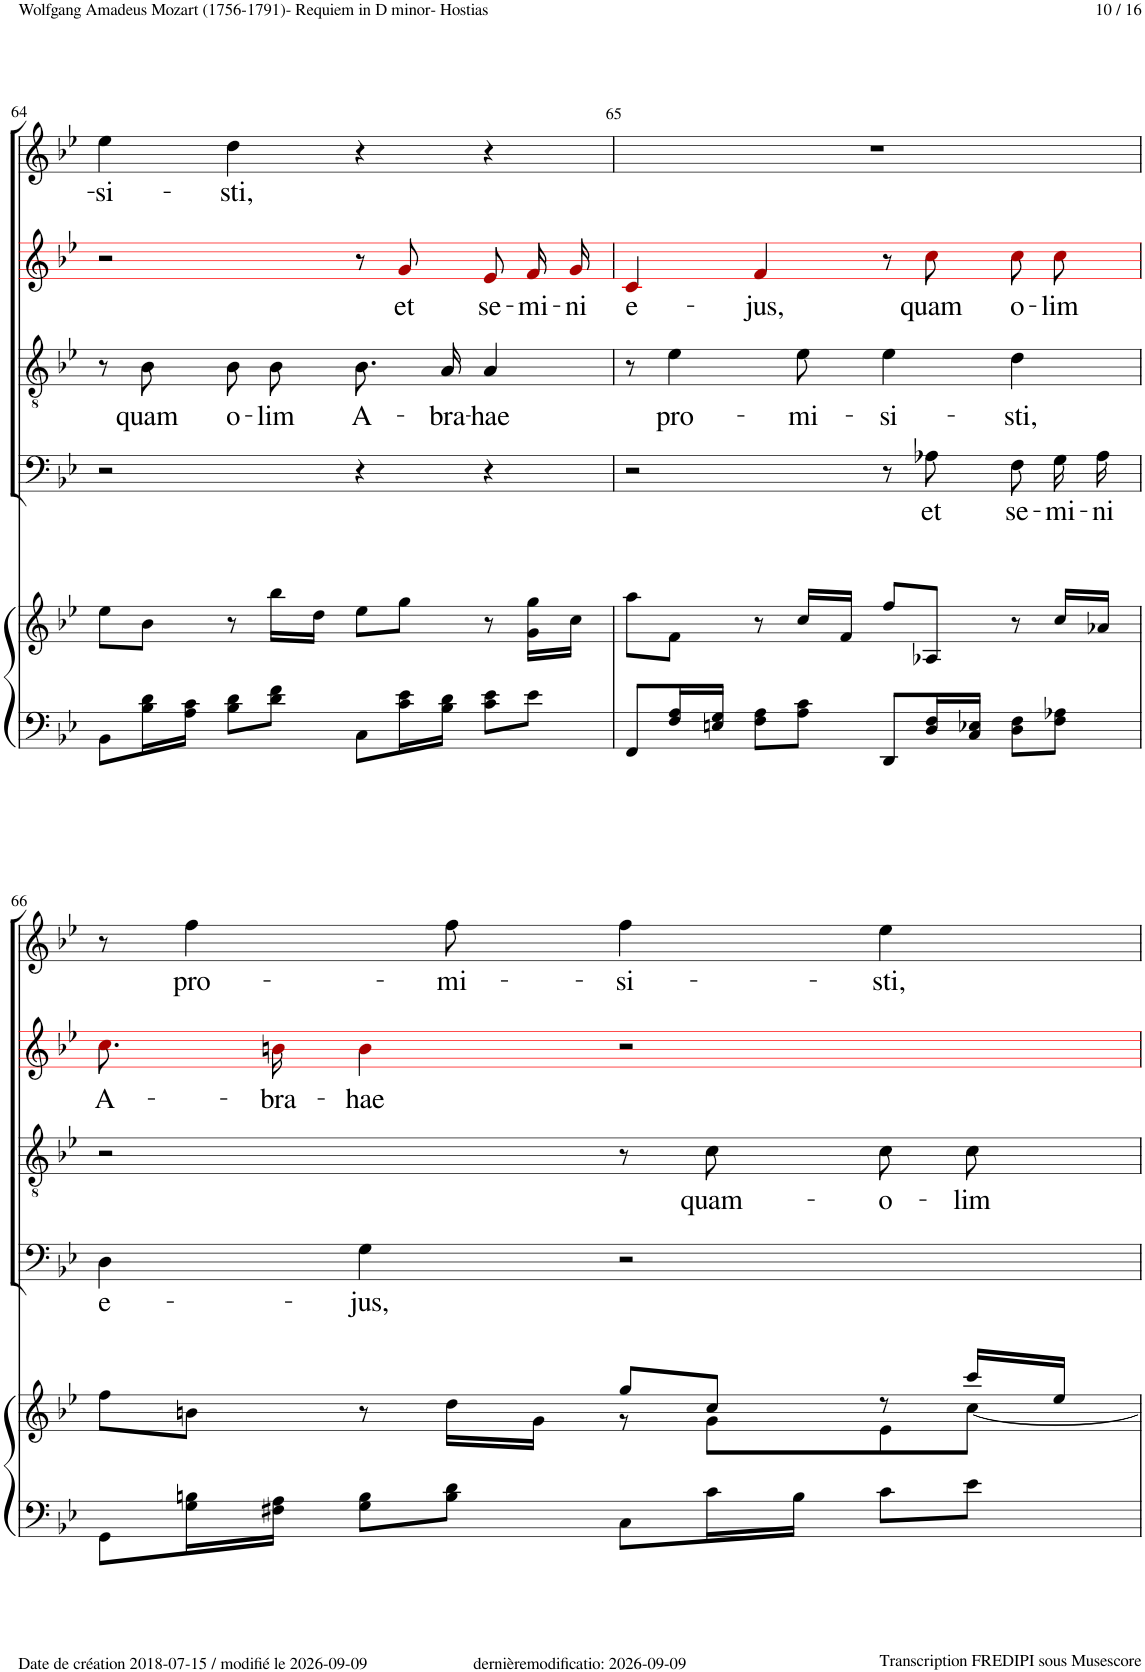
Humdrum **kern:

**kern	**kern	**kern	**text	**kern	**text	**kern	**text	**kern	**text
*part5	*part5	*part4	*part4	*part3	*part3	*part2	*part2	*part1	*part1
*staff6	*staff5	*staff4	*staff4	*staff3	*staff3	*staff2	*staff2	*staff1	*staff1
*I"Piano	*	*I"Bass	*	*I"Tenor	*	*I"Alto	*	*I"Soprano	*
*I'Pno	*	*	*	*	*	*	*	*	*
!!LO:PB:g=z
*clefF4	*clefG2	*clefF4	*	*clefGv2	*	*clefG2	*	*clefG2	*
*	*	*	*	*	*	*ITrd1c2	*	*	*
*k[b-e-]	*k[b-e-]	*k[b-e-]	*	*k[b-e-]	*	*k[b-e-]	*	*k[b-e-]	*
*M4/4	*M4/4	*M4/4	*	*M4/4	*	*M4/4	*	*M4/4	*
*met(c)	*met(c)	*met(c)	*	*met(c)	*	*met(c)	*	*met(c)	*
=64	=64	=64	=64	=64	=64	=64	=64	=64	=64
!	!	!	!	!	!	!	!	!	!LO:LY:b
8BB-\L	8ee-\L	2r	.	8r	.	2r	.	4ee-!\	-si-
!	!	!	!	!	!LO:LY:b	!	!	!	!
16B-\ 16d\L	8b-\J	.	.	8B-!\	quam	.	.	.	.
16A\ 16c\JJ	.	.	.	.	.	.	.	.	.
!	!	!	!	!	!LO:LY:b	!	!	!	!LO:LY:b
8B-\ 8d\L	8r	.	.	8B-!\L	o-	.	.	4dd!\	-sti,
!	!	!	!	!	!LO:LY:b	!	!	!	!
8d\ 8f\J	16bb-\LL	.	.	8B-!\J	-lim	.	.	.	.
.	16dd\JJ	.	.	.	.	.	.	.	.
!	!	!	!	!	!LO:LY:b	!	!	!	!
8C\L	8ee-\L	4r	.	8.B-!/L	A-	8r	.	4r	.
!	!	!	!	!	!	!	!LO:LY:b	!	!
16c\ 16e-\L	8gg\J	.	.	.	.	8g!i/	et	.	.
!	!	!	!	!	!LO:LY:b	!	!	!	!
16B-\ 16d\JJ	.	.	.	16A!/Jk	-bra-	.	.	.	.
!	!	!	!	!	!LO:LY:b	!	!LO:LY:b	!	!
8c\ 8e-\L	8r	4r	.	4A!/	-hae	8e-!i/L	se-	4r	.
!	!	!	!	!	!	!	!LO:LY:b	!	!
8e-\J	16g\ 16gg\LL	.	.	.	.	16f!i/L	-mi-	.	.
!	!	!	!	!	!	!	!LO:LY:b	!	!
.	16cc\JJ	.	.	.	.	16g!i/JJ	-ni	.	.
=65	=65	=65	=65	=65	=65	=65	=65	=65	=65
!	!	!	!	!	!	!	!LO:LY:b	!	!
8FF/L	8aa\L	2r	.	8r	.	4c!i/	e-	1r	.
!	!	!	!	!	!LO:LY:b	!	!	!	!
16F/ 16A/L	8f\J	.	.	4e-!\	pro-	.	.	.	.
16En/ 16G/JJ	.	.	.	.	.	.	.	.	.
!	!	!	!	!	!	!	!LO:LY:b	!	!
8F\ 8A\L	8r	.	.	.	.	4f!i/	-jus,	.	.
!	!	!	!	!	!LO:LY:b	!	!	!	!
8A\ 8c\J	16cc/LL	.	.	8e-!\	-mi-	.	.	.	.
.	16f/JJ	.	.	.	.	.	.	.	.
!	!	!	!	!	!LO:LY:b	!	!	!	!
8DD/L	8ff/L	8r	.	4e-!\	-si-	8r	.	.	.
!	!	!	!LO:LY:b	!	!	!	!LO:LY:b	!	!
16D/ 16F/L	8A-X/J	8A-X!\	et	.	.	8cc!i\	quam	.	.
16C/ 16E-X/JJ	.	.	.	.	.	.	.	.	.
!	!	!	!LO:LY:b	!	!LO:LY:b	!	!LO:LY:b	!	!
8D\ 8F\L	8r	8F!\L	se-	4d!\	-sti,	8cc!i\L	o-	.	.
!	!	!	!LO:LY:b	!	!	!	!LO:LY:b	!	!
8F\ 8A-X\J	16cc/LL	16G!\L	-mi-	.	.	8cc!i\J	-lim	.	.
!	!	!	!LO:LY:b	!	!	!	!	!	!
.	16a-X/JJ	16A-!\JJ	-ni	.	.	.	.	.	.
!!LO:LB:g=z
=66	=66	=66	=66	=66	=66	=66	=66	=66	=66
*	*^	*	*	*	*	*	*	*	*
!	!	!	!	!LO:LY:b	!	!	!	!LO:LY:b	!	!
8GG\L	8ff\L	2ryy	4D!\	e-	2r	.	8.cc!i\L	A-	8r	.
!	!	!	!	!	!	!	!	!	!	!LO:LY:b
16G\ 16Bn\L	8bn\J	.	.	.	.	.	.	.	4ff!\	pro-
!	!	!	!	!	!	!	!	!LO:LY:b	!	!
16F#X\ 16A\JJ	.	.	.	.	.	.	16bn!i\Jk	-bra-	.	.
!	!	!	!	!LO:LY:b	!	!	!	!LO:LY:b	!	!
8G\ 8B\L	8r	.	4G!\	-jus,	.	.	4b!i\	-hae	.	.
!	!	!	!	!	!	!	!	!	!	!LO:LY:b
8B\ 8d\J	16dd\LL	.	.	.	.	.	.	.	8ff!\	-mi-
.	16g\JJ	.	.	.	.	.	.	.	.	.
!	!	!	!	!	!	!	!	!	!	!LO:LY:b
8C\L	8gg/L	8r	2r	.	8r	.	2r	.	4ff!\	-si-
!	!	!	!	!	!	!LO:LY:b	!	!	!	!
16c\L	8cc/J	8g\L	.	.	8c!\	quam-	.	.	.	.
16B\JJ	.	.	.	.	.	.	.	.	.	.
!	!	!	!	!	!	!LO:LY:b	!	!	!	!LO:LY:b
8c\L	8r	8e-\	.	.	8c!\L	-o-	.	.	4ee-!\	-sti,
!	!	!	!	!	!	!LO:LY:b	!	!	!	!
8e-\J	16ccc/LL	[8cc\J	.	.	8c!\J	-lim	.	.	.	.
.	16ee-/JJ	.	.	.	.	.	.	.	.	.
*	*v	*v	*	*	*	*	*	*	*	*
=	=	=	=	=	=	=	=	=	=
*-	*-	*-	*-	*-	*-	*-	*-	*-	*-
